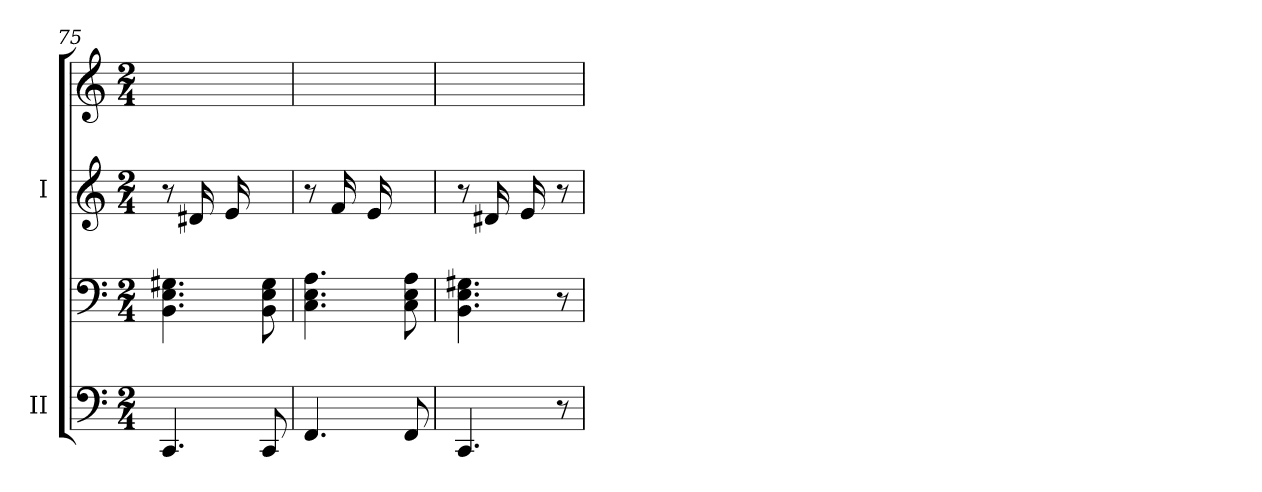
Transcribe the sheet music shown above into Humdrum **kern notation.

**kern	**kern	**kern	**kern
*part2	*part2	*part1	*part1
*staff4	*staff3	*staff2	*staff1
*I"II	*	*I"I	*
*I'II	*	*I'I	*
*clefF4	*clefF4	*clefG2	*clefG2
*k[]	*k[]	*k[]	*k[]
*M2/4	*M2/4	*M2/4	*M2/4
=75	=75	=75	=75
*	*	*	*^
4.CC/	4.BB\ 4.E\ 4.G#X\	8r	2ryy	8.ryy
.	.	16d#X/LL	.	.
.	.	16ryy	.	16d#\ 16g#X\ 16b\ 16dd#X\JJ
.	.	16e/LL	.	16ryy
.	.	8.ryy	.	16e\J
8CC/	8BB\ 8E\ 8G#\	.	.	8g#\ 8b\ 8ee\J
=76	=76	=76	=76	=76
4.FF/	4.C\ 4.E\ 4.A\	8r	2ryy	8.ryy
.	.	16f/LL	.	.
.	.	16ryy	.	16f\ 16a\ 16cc\ 16ff\JJ
.	.	16e/LL	.	16ryy
.	.	8.ryy	.	16e\J
8FF/	8C\ 8E\ 8A\	.	.	8a\ 8cc\ 8ee\J
=77	=77	=77	=77	=77
4.CC/	4.BB\ 4.E\ 4.G#X\	8r	2ryy	8.ryy
.	.	16d#X/LL	.	.
.	.	16ryy	.	16d#\ 16g#X\ 16b\ 16dd#X\JJ
.	.	16e/LL	.	16ryy
.	.	16ryy	.	16e\ 16g#\ 16b\ 16ee\JJ
8r	8r	8r	.	8ryy
*	*	*	*v	*v
=	=	=	=
*-	*-	*-	*-
